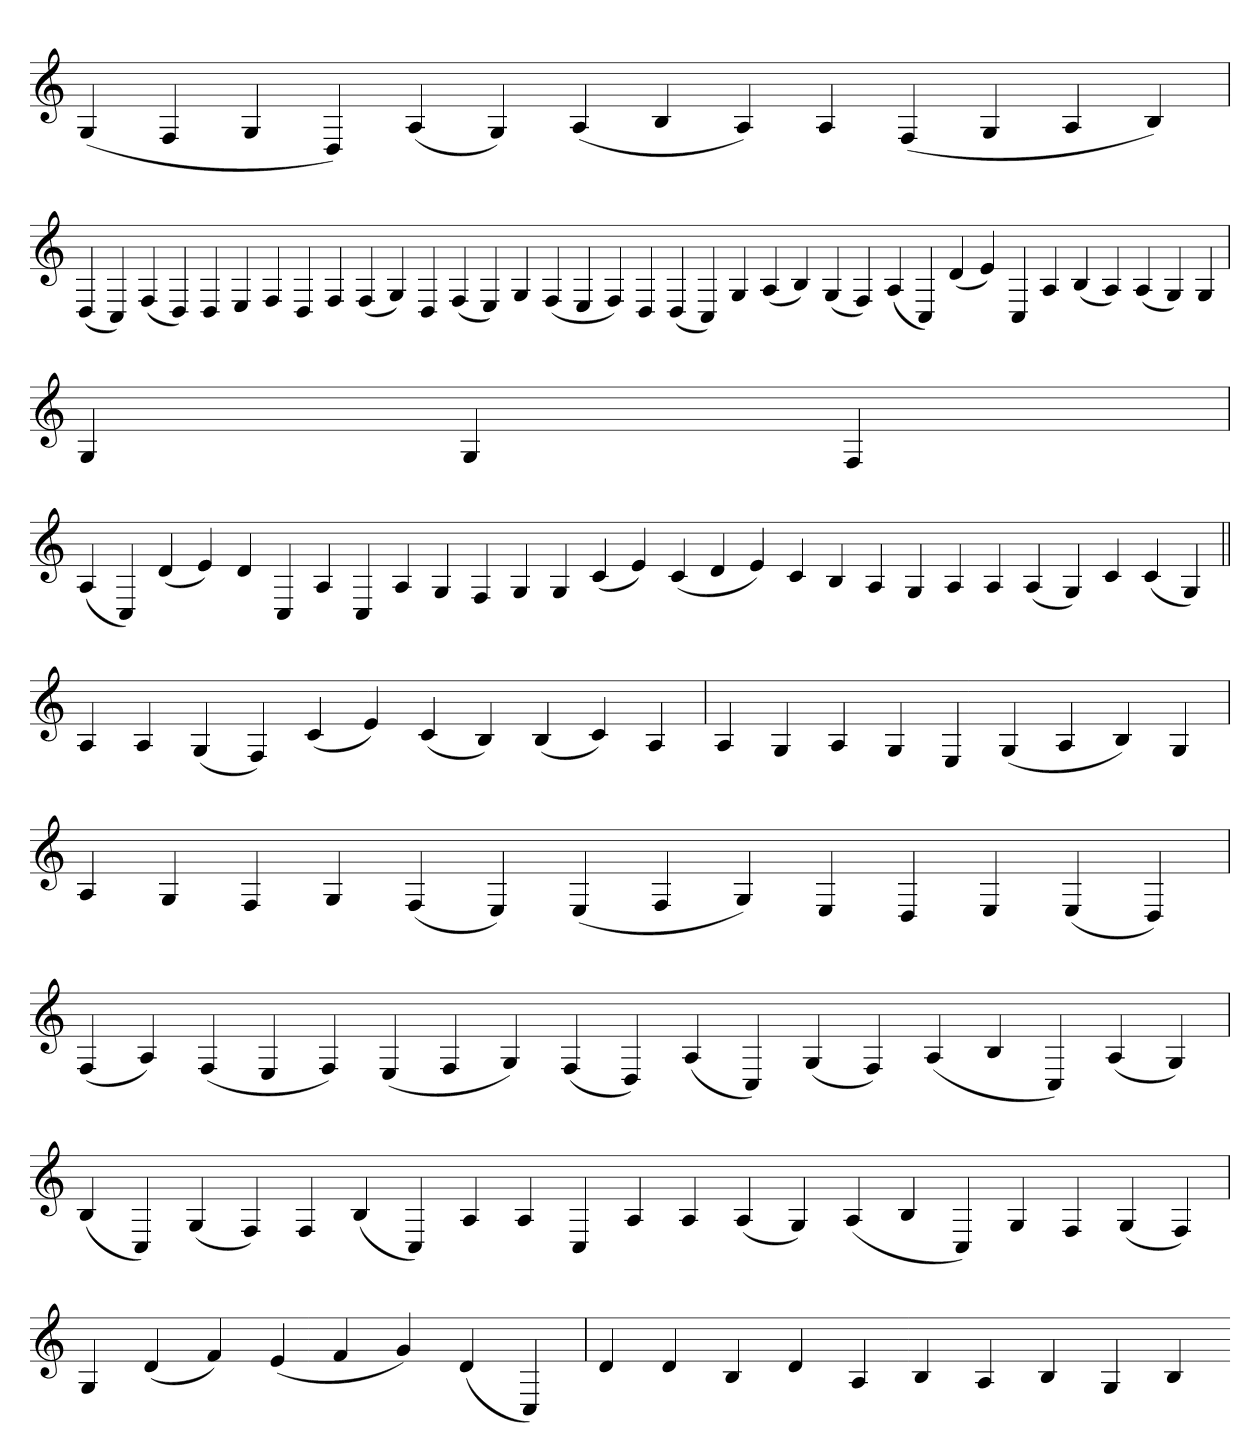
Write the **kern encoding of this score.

**kern
*part1
*staff1
=
(4G
4F
4G
4D)
(4A
4G)
(4A
4B
4A)
4A
(4F
4G
4A
4B)
='
(4D
4C)
(4F
4D)
4D
4E
4F
4D
4F
(4F
4G)
4D
(4F
4E)
4G
(4F
4E
4F)
4D
(4D
4C)
4G
(4A
4B)
(4G
4F)
(4A
4C)
(4d
4e)
4C
4A
(4B
4A)
(4A
4G)
4G
='
4G
4G
4F
='
(4A
4C)
(4d
4e)
4d
4C
4A
4C
4A
4G
4F
4G
4G
(4c
4e)
(4c
4d
4e)
4c
4B
4A
4G
4A
4A
(4A
4G)
4c
(4c
4G)
=||
4A
4A
(4G
4F)
(4c
4e)
(4c
4B)
(4B
4c)
4A
='
4A
4G
4A
4G
4E
(4G
4A
4B)
4G
=`
4A
4G
4F
4G
(4F
4E)
(4E
4F
4G)
4E
4D
4E
(4E
4D)
=
(4F
4A)
(4F
4E
4F)
(4E
4F
4G)
(4F
4D)
(4A
4C)
(4G
4F)
(4A
4B
4C)
(4A
4G)
='
(4B
4C)
(4G
4F)
4F
(4B
4C)
4A
4A
4C
4A
4A
(4A
4G)
(4A
4B
4C)
4G
4F
(4G
4F)
=
4G
(4d
4f)
(4e
4f
4g)
(4d
4C)
=`
4d
4d
4B
4d
4A
4B
4A
4B
4G
4B
=-
*-
